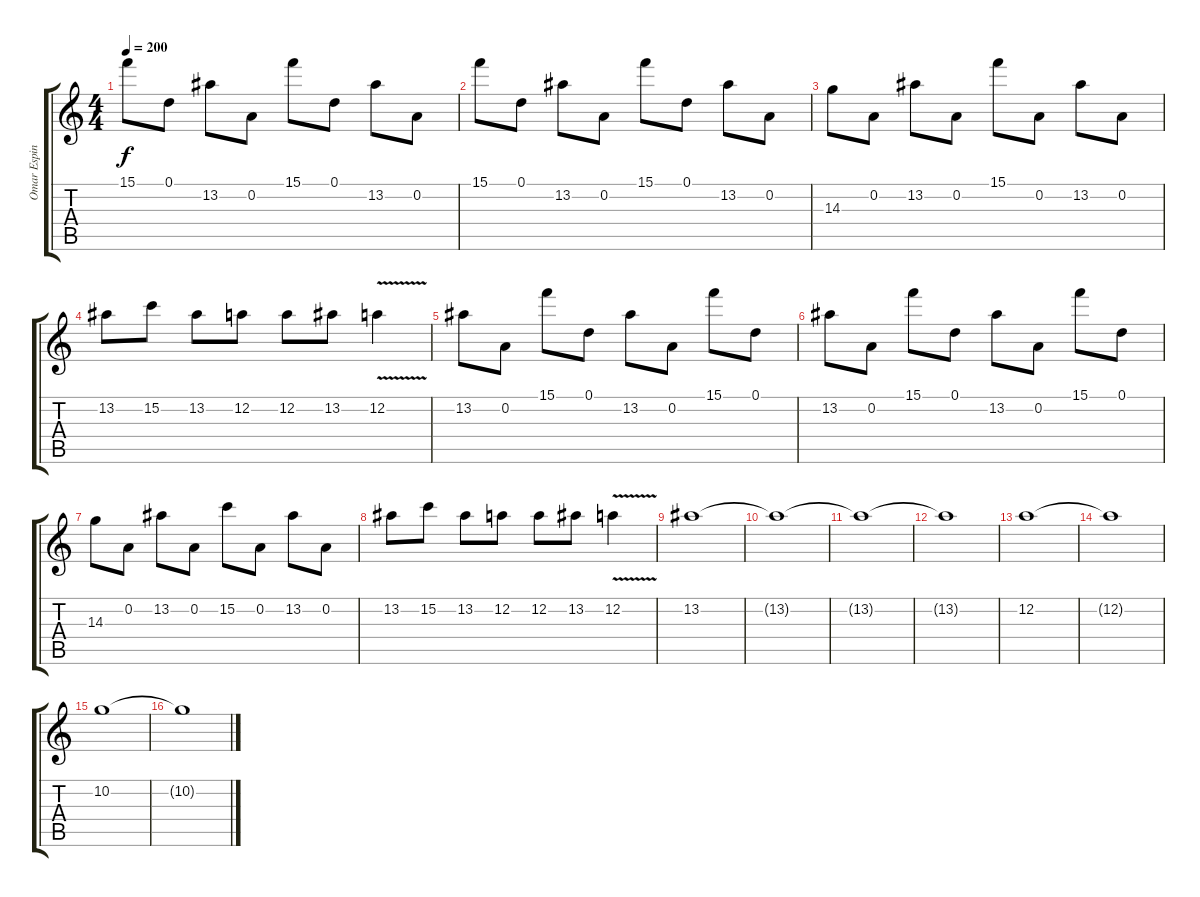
\track ("Omar Espinosa - Guitar" "Omar Espin") {instrument distortionguitar}
\staff {score tabs}
\tuning (D4 A3 F3 C3 G2 C2) {hide}
\ts (4 4)
\tempo 200
\clef g2
\ks c
15.1.8{dy f} 0.1.8 13.2.8 0.2.8 15.1.8 0.1.8 13.2.8 0.2.8 |
15.1.8 0.1.8 13.2.8 0.2.8 15.1.8 0.1.8 13.2.8 0.2.8 |
14.3.8 0.2.8 13.2.8 0.2.8 15.1.8 0.2.8 13.2.8 0.2.8 |
13.2.8 15.2.8 13.2.8 12.2.8 12.2.8 13.2.8 12.2{v}.4 |
13.2.8 0.2.8 15.1.8 0.1.8 13.2.8 0.2.8 15.1.8 0.1.8 |
13.2.8 0.2.8 15.1.8 0.1.8 13.2.8 0.2.8 15.1.8 0.1.8 |
14.3.8 0.2.8 13.2.8 0.2.8 15.2.8 0.2.8 13.2.8 0.2.8 |
13.2.8 15.2.8 13.2.8 12.2.8 12.2.8 13.2.8 12.2{v}.4 |
13.2.1{volume 8 instrument distortionguitar} |
13.2{t}.1 |
13.2{t}.1 |
13.2{t}.1 |
12.2.1{volume 12} |
12.2{t}.1 |
10.2.1 |
10.2{t}.1
